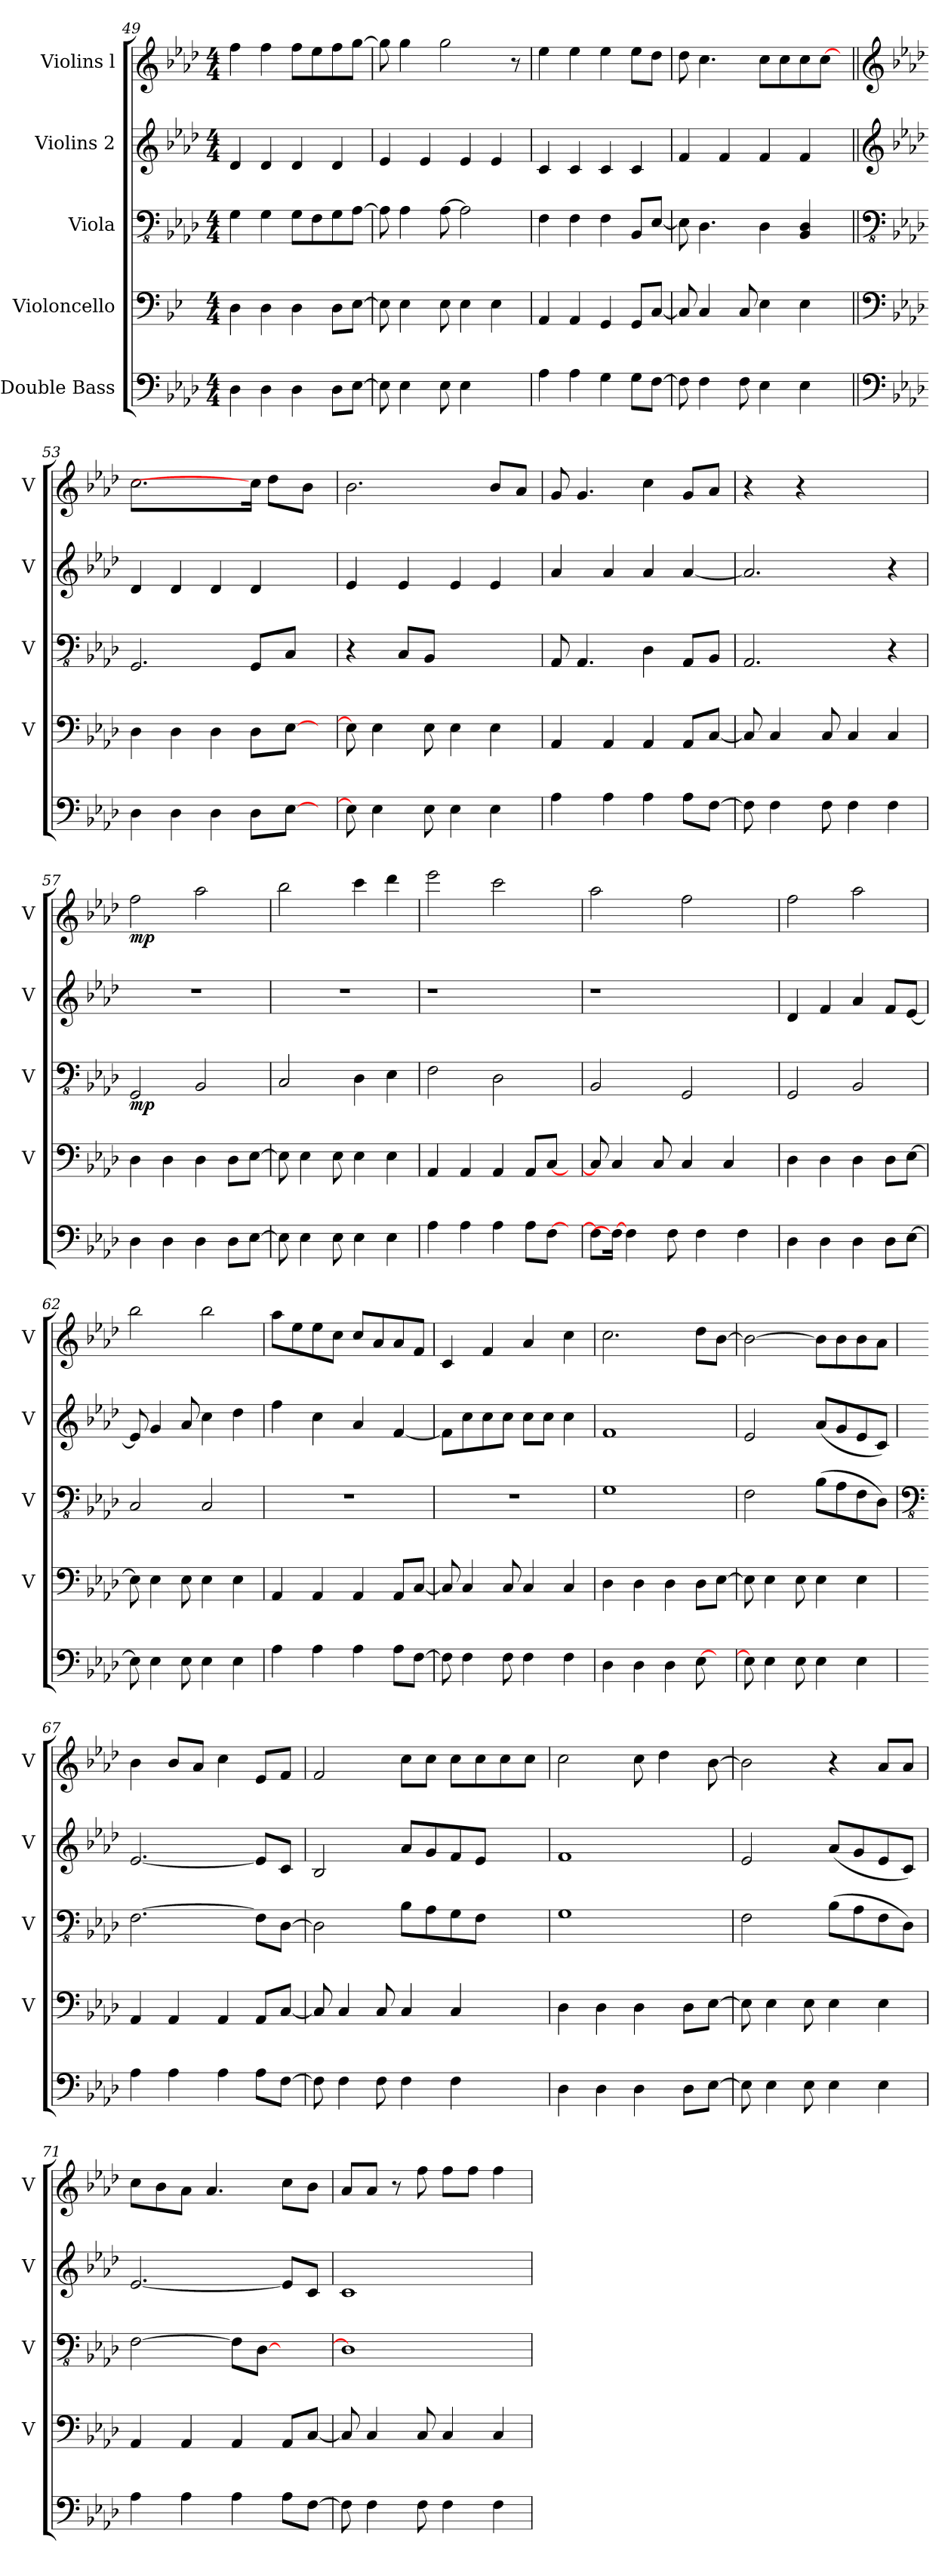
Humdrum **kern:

**kern	**kern	**kern	**dynam	**kern	**kern	**dynam
*part5	*part4	*part3	*part3	*part2	*part1	*part1
*staff5	*staff4	*staff3	*staff3	*staff2	*staff1	*staff1
*I"Double Bass	*I"Violoncello	*I"Viola	*	*I"Violins 2	*I"Violins l	*
*	*I'V	*I'V	*	*I'V	*I'V	*
*clefF4	*clefF4	*clefFv4	*	*clefG2	*clefG2	*
*k[b-e-a-d-]	*k[b-e-]	*k[b-e-a-d-]	*	*k[b-e-a-d-]	*k[b-e-a-d-]	*
*M4/4	*M4/4	*M4/4	*	*M4/4	*M4/4	*
=49	=49	=49	=49	=49	=49	=49
4D-\	4D\	4GG\	.	4d-/	4ff\	.
4D-\	4D\	4GG\	.	4d-/	4ff\	.
4D-\	4D\	8GG\L	.	4d-/	8ff\L	.
.	.	8FF\	.	.	8ee-\	.
8D-\L	8D\L	8GG\	.	4d-/	8ff\	.
[8E-\J	[8E-\J	[8AA-\J	.	.	[8gg\J	.
=50	=50	=50	=50	=50	=50	=50
8E-\]	8E-\]	8AA-\]	.	4e-/	8gg\]	.
4E-\	4E-\	4AA-\	.	.	4gg\	.
.	.	.	.	4e-/	.	.
8E-\	8E-\	[8AA-\	.	.	2gg\	.
4E-\	4E-\	2AA-\]	.	4e-/	.	.
4ryy	4E-\	.	.	4e-/	.	.
.	.	.	.	.	8r	.
=51	=51	=51	=51	=51	=51	=51
4A-\	4AA/	4FF\	.	4c/	4ee-\	.
4A-\	4AA/	4FF\	.	4c/	4ee-\	.
4G\	4GG/	4FF\	.	4c/	4ee-\	.
8G\L	8GG/L	8BBB-/L	.	4c/	8ee-\L	.
[8F\J	[8C/J	[8EE-/J	.	.	8dd-\J	.
!!LO:LB:g=z
=52	=52	=52	=52	=52	=52	=52
8F\]	8C/]	8EE-\]	.	4f/	8dd-\	.
4F\	4C/	4.DD-\	.	.	4.cc\	.
.	.	.	.	4f/	.	.
8F\	8C/	.	.	.	.	.
4E-\	4E-\	4DD-\	.	4f/	8cc\L	.
.	.	.	.	.	8cc\	.
4E-\	4E-\	4BBB-/ 4DD-/	.	4f/	8cc\	.
.	.	.	.	.	[8cc\J	.
16ryy	16ryy	16ryy	.	16ryy	16ryy	.
!!LO:PB:g=z
=53||	=53||	=53||	=53||	=53||	=53||	=53||
*clefF4	*clefF4	*clefFv4	*	*clefG2	*clefG2	*
*	*k[b-e-a-d-]	*	*	*	*	*
4D-\	4D-\	2.GGG/	.	4d-/	2.cc\	.
4D-\	4D-\	.	.	4d-/	.	.
4D-\	4D-\	.	.	4d-/	.	.
8D-\L	8D-\L	8GGG/L	.	4d-/	16cc\J]	.
.	.	.	.	.	8dd-\L	.
[8E-\J	[8E-\J	8CC/J	.	.	.	.
.	.	.	.	.	8b-\J	.
16ryy	16ryy	16ryy	.	16ryy	.	.
=54	=54	=54	=54	=54	=54	=54
8E-\]	8E-\]	4r	.	4e-/	2.b-\	.
4E-\	4E-\	.	.	.	.	.
.	.	8CC/L	.	4e-/	.	.
8E-\	8E-\	8BBB-/J	.	.	.	.
4E-\	4E-\	2ryy	.	4e-/	.	.
4E-\	4E-\	.	.	4e-/	8b-/L	.
.	.	.	.	.	8a-/J	.
=55	=55	=55	=55	=55	=55	=55
4A-\	4AA-/	8AAA-/	.	4a-/	8g/	.
.	.	4.AAA-/	.	.	4.g/	.
4A-\	4AA-/	.	.	4a-/	.	.
4A-\	4AA-/	4DD-\	.	4a-/	4cc\	.
8A-\L	8AA-/L	8AAA-/L	.	[4a-/	8g/L	.
[8F\J	[8C/J	8BBB-/J	.	.	8a-/J	.
=56	=56	=56	=56	=56	=56	=56
8F\]	8C/]	2.AAA-/	.	2.a-/]	4r	.
4F\	4C/	.	.	.	.	.
.	.	.	.	.	4r	.
8F\	8C/	.	.	.	.	.
4F\	4C/	.	.	.	2ryy	.
4F\	4C/	4r	.	4r	.	.
=57	=57	=57	=57	=57	=57	=57
!	!	!	!LO:DY:b	!	!	!LO:DY:b
4D-\	4D-\	2GGG/	mp	1r	2ff\	mp
4D-\	4D-\	.	.	.	.	.
4D-\	4D-\	2BBB-/	.	.	2aa-\	.
8D-\L	8D-\L	.	.	.	.	.
[8E-\J	[8E-\J	.	.	.	.	.
=58	=58	=58	=58	=58	=58	=58
8E-\]	8E-\]	2CC/	.	1r	2bb-\	.
4E-\	4E-\	.	.	.	.	.
8E-\	8E-\	.	.	.	.	.
4E-\	4E-\	4DD-\	.	.	4ccc\	.
4E-\	4E-\	4EE-\	.	.	4ddd-\	.
=59	=59	=59	=59	=59	=59	=59
4A-\	4AA-/	2FF\	.	1r	2eee-\	.
4A-\	4AA-/	.	.	.	.	.
4A-\	4AA-/	2DD-\	.	.	2ccc\	.
8A-\L	8AA-/L	.	.	.	.	.
[8F\J	[8C/J	.	.	.	.	.
16ryy	16ryy	16ryy	.	16ryy	16ryy	.
=60	=60	=60	=60	=60	=60	=60
8F\]	8C/]	2BBB-/	.	1r	2aa-\	.
16F\J_	4C/	.	.	.	.	.
4F\	.	.	.	.	.	.
.	8C/	.	.	.	.	.
8F\	.	.	.	.	.	.
.	4C/	2GGG/	.	.	2ff\	.
4F\	.	.	.	.	.	.
.	4C/	.	.	.	.	.
4F\	.	.	.	.	.	.
.	16ryy	16ryy	.	16ryy	16ryy	.
=61	=61	=61	=61	=61	=61	=61
4D-\	4D-\	2GGG/	.	4d-/	2ff\	.
4D-\	4D-\	.	.	4f/	.	.
4D-\	4D-\	2BBB-/	.	4a-/	2aa-\	.
8D-\L	8D-\L	.	.	8f/L	.	.
[8E-\J	[8E-\J	.	.	[8e-/J	.	.
=62	=62	=62	=62	=62	=62	=62
8E-\]	8E-\]	2CC/	.	8e-/]	2bb-\	.
4E-\	4E-\	.	.	4g/	.	.
8E-\	8E-\	.	.	8a-/	.	.
4E-\	4E-\	2CC/	.	4cc\	2bb-\	.
4E-\	4E-\	.	.	4dd-\	.	.
=63	=63	=63	=63	=63	=63	=63
4A-\	4AA-/	1r	.	4ff\	8aa-\L	.
.	.	.	.	.	8ee-\	.
4A-\	4AA-/	.	.	4cc\	8ee-\	.
.	.	.	.	.	8cc\J	.
4A-\	4AA-/	.	.	4a-/	8cc/L	.
.	.	.	.	.	8a-/	.
8A-\L	8AA-/L	.	.	[4f/	8a-/	.
[8F\J	[8C/J	.	.	.	8f/J	.
=64	=64	=64	=64	=64	=64	=64
8F\]	8C/]	1r	.	8f\L]	4c/	.
4F\	4C/	.	.	8cc\	.	.
.	.	.	.	8cc\	4f/	.
8F\	8C/	.	.	8cc\J	.	.
4F\	4C/	.	.	8cc\L	4a-/	.
.	.	.	.	8cc\J	.	.
4F\	4C/	.	.	4cc\	4cc\	.
=65	=65	=65	=65	=65	=65	=65
4D-\	4D-\	1GG	.	1f	2.cc\	.
4D-\	4D-\	.	.	.	.	.
4D-\	4D-\	.	.	.	.	.
[8E-\	8D-\L	.	.	.	8dd-\L	.
8ryy	[8E-\J	.	.	.	[8b-\J	.
=66	=66	=66	=66	=66	=66	=66
8E-\]	8E-\]	2FF\	.	2e-/	2b-\_	.
4E-\	4E-\	.	.	.	.	.
8E-\	8E-\	.	.	.	.	.
4E-\	4E-\	(>8BB-\L	.	(8a-/L	8b-\L]	.
.	.	8AA-\	.	8g/	8b-\	.
4E-\	4E-\	8FF\	.	8e-/	8b-\	.
.	.	8DD-\J)	.	8c/J)	8a-\J	.
!!LO:LB:g=z
=67	=67	=67	=67	=67	=67	=67
*	*	*clefFv4	*	*	*	*
4A-\	4AA-/	[2.FF\	.	[2.e-/	4b-\	.
4A-\	4AA-/	.	.	.	8b-/L	.
.	.	.	.	.	8a-/J	.
4A-\	4AA-/	.	.	.	4cc\	.
8A-\L	8AA-/L	8FF\L]	.	8e-/L]	8e-/L	.
[8F\J	[8C/J	[8DD-\J	.	8c/J	8f/J	.
=68	=68	=68	=68	=68	=68	=68
8F\]	8C/]	2DD-\]	.	2B-/	2f/	.
4F\	4C/	.	.	.	.	.
8F\	8C/	.	.	.	.	.
4F\	4C/	8BB-\L	.	8a-/L	8cc\L	.
.	.	8AA-\	.	8g/	8cc\J	.
4F\	4C/	8GG\	.	8f/	8cc\L	.
.	.	8FF\J	.	8e-/J	8cc\	.
4ryy	4ryy	4ryy	.	4ryy	8cc\	.
.	.	.	.	.	8cc\J	.
=69	=69	=69	=69	=69	=69	=69
4D-\	4D-\	1GG	.	1f	2cc\	.
4D-\	4D-\	.	.	.	.	.
4D-\	4D-\	.	.	.	8cc\	.
.	.	.	.	.	4dd-\	.
8D-\L	8D-\L	.	.	.	.	.
[8E-\J	[8E-\J	.	.	.	[8b-\	.
=70	=70	=70	=70	=70	=70	=70
8E-\]	8E-\]	2FF\	.	2e-/	2b-\]	.
4E-\	4E-\	.	.	.	.	.
8E-\	8E-\	.	.	.	.	.
4E-\	4E-\	(>8BB-\L	.	(8a-/L	4r	.
.	.	8AA-\	.	8g/	.	.
4E-\	4E-\	8FF\	.	8e-/	8a-/L	.
.	.	8DD-\J)	.	8c/J)	8a-/J	.
=71	=71	=71	=71	=71	=71	=71
4A-\	4AA-/	[2FF\	.	[2.e-/	8cc\L	.
.	.	.	.	.	8b-\	.
4A-\	4AA-/	.	.	.	8a-\J	.
.	.	.	.	.	4.a-/	.
4A-\	4AA-/	8FF\L]	.	.	.	.
.	.	[8DD-\J	.	.	.	.
8A-\L	8AA-/L	4ryy	.	8e-/L]	8cc\L	.
[8F\J	[8C/J	.	.	8c/J	8b-\J	.
=72	=72	=72	=72	=72	=72	=72
8F\]	8C/]	1DD-]	.	1c	8a-/L	.
4F\	4C/	.	.	.	8a-/J	.
.	.	.	.	.	8r	.
8F\	8C/	.	.	.	8ff\	.
4F\	4C/	.	.	.	8ff\L	.
.	.	.	.	.	8ff\J	.
4F\	4C/	.	.	.	4ff\	.
=	=	=	=	=	=	=
*-	*-	*-	*-	*-	*-	*-
